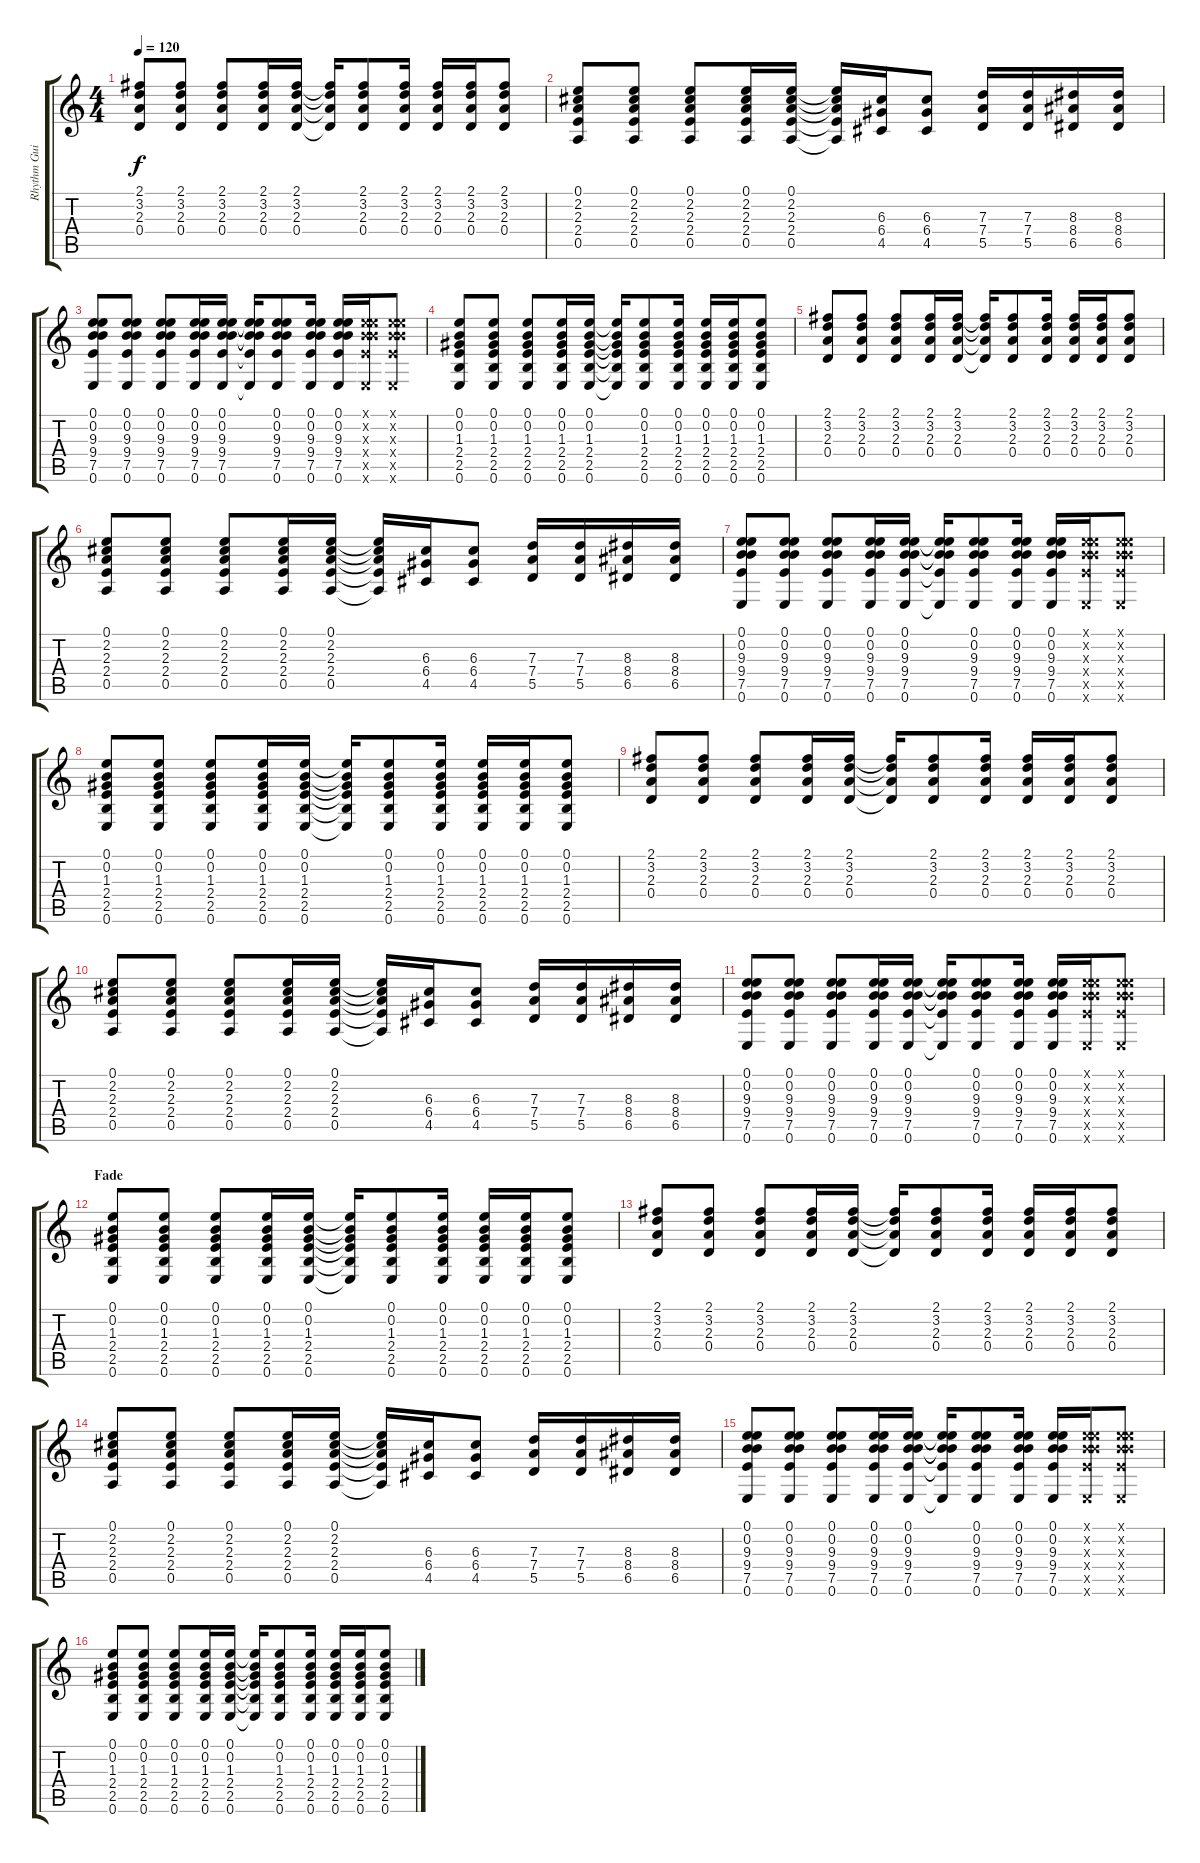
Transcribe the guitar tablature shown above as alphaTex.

\track ("Rhythm Guitar" "Rhythm Gui") {instrument acousticguitarsteel}
\staff {score tabs}
\tuning (E4 B3 G3 D3 A2 E2) {hide}
\ts (4 4)
\tempo 120
\clef g2
\ks c
(2.1 3.2 2.3 0.4).8{dy f} (2.1 3.2 2.3 0.4).8 (2.1 3.2 2.3 0.4).8 (2.1 3.2 2.3 0.4).16 (2.1 3.2 2.3 0.4).16 (2.1{t} 3.2{t} 2.3{t} 0.4{t}).16 (2.1 3.2 2.3 0.4).8 (2.1 3.2 2.3 0.4).16 (2.1 3.2 2.3 0.4).16 (2.1 3.2 2.3 0.4).16 (2.1 3.2 2.3 0.4).8 |
(0.1 2.2 2.3 2.4 0.5).8 (0.1 2.2 2.3 2.4 0.5).8 (0.1 2.2 2.3 2.4 0.5).8 (0.1 2.2 2.3 2.4 0.5).16 (0.1 2.2 2.3 2.4 0.5).16 (0.1{t} 2.2{t} 2.3{t} 2.4{t} 0.5{t}).16 (6.3 6.4 4.5).16 (6.3 6.4 4.5).8 (7.3 7.4 5.5).16 (7.3 7.4 5.5).16 (8.3 8.4 6.5).16 (8.3 8.4 6.5).16 |
(0.1 0.2 9.3 9.4 7.5 0.6).8 (0.1 0.2 9.3 9.4 7.5 0.6).8 (0.1 0.2 9.3 9.4 7.5 0.6).8 (0.1 0.2 9.3 9.4 7.5 0.6).16 (0.1 0.2 9.3 9.4 7.5 0.6).16 (0.1{t} 0.2{t} 9.3{t} 9.4{t} 7.5{t} 0.6{t}).16 (0.1 0.2 9.3 9.4 7.5 0.6).8 (0.1 0.2 9.3 9.4 7.5 0.6).16 (0.1 0.2 9.3 9.4 7.5 0.6).16 (0.1{x} 0.2{x} 9.3{x} 9.4{x} 7.5{x} 0.6{x}).16 (0.1{x} 0.2{x} 9.3{x} 9.4{x} 7.5{x} 0.6{x}).8 |
(0.1 0.2 1.3 2.4 2.5 0.6).8 (0.1 0.2 1.3 2.4 2.5 0.6).8 (0.1 0.2 1.3 2.4 2.5 0.6).8 (0.1 0.2 1.3 2.4 2.5 0.6).16 (0.1 0.2 1.3 2.4 2.5 0.6).16 (0.1{t} 0.2{t} 1.3{t} 2.4{t} 2.5{t} 0.6{t}).16 (0.1 0.2 1.3 2.4 2.5 0.6).8 (0.1 0.2 1.3 2.4 2.5 0.6).16 (0.1 0.2 1.3 2.4 2.5 0.6).16 (0.1 0.2 1.3 2.4 2.5 0.6).16 (0.1 0.2 1.3 2.4 2.5 0.6).8 |
(2.1 3.2 2.3 0.4).8 (2.1 3.2 2.3 0.4).8 (2.1 3.2 2.3 0.4).8 (2.1 3.2 2.3 0.4).16 (2.1 3.2 2.3 0.4).16 (2.1{t} 3.2{t} 2.3{t} 0.4{t}).16 (2.1 3.2 2.3 0.4).8 (2.1 3.2 2.3 0.4).16 (2.1 3.2 2.3 0.4).16 (2.1 3.2 2.3 0.4).16 (2.1 3.2 2.3 0.4).8 |
(0.1 2.2 2.3 2.4 0.5).8 (0.1 2.2 2.3 2.4 0.5).8 (0.1 2.2 2.3 2.4 0.5).8 (0.1 2.2 2.3 2.4 0.5).16 (0.1 2.2 2.3 2.4 0.5).16 (0.1{t} 2.2{t} 2.3{t} 2.4{t} 0.5{t}).16 (6.3 6.4 4.5).16 (6.3 6.4 4.5).8 (7.3 7.4 5.5).16 (7.3 7.4 5.5).16 (8.3 8.4 6.5).16 (8.3 8.4 6.5).16 |
(0.1 0.2 9.3 9.4 7.5 0.6).8 (0.1 0.2 9.3 9.4 7.5 0.6).8 (0.1 0.2 9.3 9.4 7.5 0.6).8 (0.1 0.2 9.3 9.4 7.5 0.6).16 (0.1 0.2 9.3 9.4 7.5 0.6).16 (0.1{t} 0.2{t} 9.3{t} 9.4{t} 7.5{t} 0.6{t}).16 (0.1 0.2 9.3 9.4 7.5 0.6).8 (0.1 0.2 9.3 9.4 7.5 0.6).16 (0.1 0.2 9.3 9.4 7.5 0.6).16 (0.1{x} 0.2{x} 9.3{x} 9.4{x} 7.5{x} 0.6{x}).16 (0.1{x} 0.2{x} 9.3{x} 9.4{x} 7.5{x} 0.6{x}).8 |
(0.1 0.2 1.3 2.4 2.5 0.6).8 (0.1 0.2 1.3 2.4 2.5 0.6).8 (0.1 0.2 1.3 2.4 2.5 0.6).8 (0.1 0.2 1.3 2.4 2.5 0.6).16 (0.1 0.2 1.3 2.4 2.5 0.6).16 (0.1{t} 0.2{t} 1.3{t} 2.4{t} 2.5{t} 0.6{t}).16 (0.1 0.2 1.3 2.4 2.5 0.6).8 (0.1 0.2 1.3 2.4 2.5 0.6).16 (0.1 0.2 1.3 2.4 2.5 0.6).16 (0.1 0.2 1.3 2.4 2.5 0.6).16 (0.1 0.2 1.3 2.4 2.5 0.6).8 |
(2.1 3.2 2.3 0.4).8 (2.1 3.2 2.3 0.4).8 (2.1 3.2 2.3 0.4).8 (2.1 3.2 2.3 0.4).16 (2.1 3.2 2.3 0.4).16 (2.1{t} 3.2{t} 2.3{t} 0.4{t}).16 (2.1 3.2 2.3 0.4).8 (2.1 3.2 2.3 0.4).16 (2.1 3.2 2.3 0.4).16 (2.1 3.2 2.3 0.4).16 (2.1 3.2 2.3 0.4).8 |
(0.1 2.2 2.3 2.4 0.5).8 (0.1 2.2 2.3 2.4 0.5).8 (0.1 2.2 2.3 2.4 0.5).8 (0.1 2.2 2.3 2.4 0.5).16 (0.1 2.2 2.3 2.4 0.5).16 (0.1{t} 2.2{t} 2.3{t} 2.4{t} 0.5{t}).16 (6.3 6.4 4.5).16 (6.3 6.4 4.5).8 (7.3 7.4 5.5).16 (7.3 7.4 5.5).16 (8.3 8.4 6.5).16 (8.3 8.4 6.5).16 |
(0.1 0.2 9.3 9.4 7.5 0.6).8 (0.1 0.2 9.3 9.4 7.5 0.6).8 (0.1 0.2 9.3 9.4 7.5 0.6).8 (0.1 0.2 9.3 9.4 7.5 0.6).16 (0.1 0.2 9.3 9.4 7.5 0.6).16 (0.1{t} 0.2{t} 9.3{t} 9.4{t} 7.5{t} 0.6{t}).16 (0.1 0.2 9.3 9.4 7.5 0.6).8 (0.1 0.2 9.3 9.4 7.5 0.6).16 (0.1 0.2 9.3 9.4 7.5 0.6).16 (0.1{x} 0.2{x} 9.3{x} 9.4{x} 7.5{x} 0.6{x}).16 (0.1{x} 0.2{x} 9.3{x} 9.4{x} 7.5{x} 0.6{x}).8 |
\section ("" "Fade")
(0.1 0.2 1.3 2.4 2.5 0.6).8{volume 7} (0.1 0.2 1.3 2.4 2.5 0.6).8 (0.1 0.2 1.3 2.4 2.5 0.6).8 (0.1 0.2 1.3 2.4 2.5 0.6).16 (0.1 0.2 1.3 2.4 2.5 0.6).16 (0.1{t} 0.2{t} 1.3{t} 2.4{t} 2.5{t} 0.6{t}).16 (0.1 0.2 1.3 2.4 2.5 0.6).8 (0.1 0.2 1.3 2.4 2.5 0.6).16 (0.1 0.2 1.3 2.4 2.5 0.6).16 (0.1 0.2 1.3 2.4 2.5 0.6).16 (0.1 0.2 1.3 2.4 2.5 0.6).8 |
(2.1 3.2 2.3 0.4).8 (2.1 3.2 2.3 0.4).8 (2.1 3.2 2.3 0.4).8 (2.1 3.2 2.3 0.4).16 (2.1 3.2 2.3 0.4).16 (2.1{t} 3.2{t} 2.3{t} 0.4{t}).16 (2.1 3.2 2.3 0.4).8 (2.1 3.2 2.3 0.4).16 (2.1 3.2 2.3 0.4).16 (2.1 3.2 2.3 0.4).16 (2.1 3.2 2.3 0.4).8 |
(0.1 2.2 2.3 2.4 0.5).8{volume 4} (0.1 2.2 2.3 2.4 0.5).8 (0.1 2.2 2.3 2.4 0.5).8 (0.1 2.2 2.3 2.4 0.5).16 (0.1 2.2 2.3 2.4 0.5).16 (0.1{t} 2.2{t} 2.3{t} 2.4{t} 0.5{t}).16 (6.3 6.4 4.5).16 (6.3 6.4 4.5).8 (7.3 7.4 5.5).16 (7.3 7.4 5.5).16 (8.3 8.4 6.5).16 (8.3 8.4 6.5).16 |
(0.1 0.2 9.3 9.4 7.5 0.6).8 (0.1 0.2 9.3 9.4 7.5 0.6).8 (0.1 0.2 9.3 9.4 7.5 0.6).8 (0.1 0.2 9.3 9.4 7.5 0.6).16 (0.1 0.2 9.3 9.4 7.5 0.6).16 (0.1{t} 0.2{t} 9.3{t} 9.4{t} 7.5{t} 0.6{t}).16 (0.1 0.2 9.3 9.4 7.5 0.6).8 (0.1 0.2 9.3 9.4 7.5 0.6).16 (0.1 0.2 9.3 9.4 7.5 0.6).16 (0.1{x} 0.2{x} 9.3{x} 9.4{x} 7.5{x} 0.6{x}).16 (0.1{x} 0.2{x} 9.3{x} 9.4{x} 7.5{x} 0.6{x}).8 |
(0.1 0.2 1.3 2.4 2.5 0.6).8{volume 2} (0.1 0.2 1.3 2.4 2.5 0.6).8 (0.1 0.2 1.3 2.4 2.5 0.6).8 (0.1 0.2 1.3 2.4 2.5 0.6).16 (0.1 0.2 1.3 2.4 2.5 0.6).16 (0.1{t} 0.2{t} 1.3{t} 2.4{t} 2.5{t} 0.6{t}).16 (0.1 0.2 1.3 2.4 2.5 0.6).8 (0.1 0.2 1.3 2.4 2.5 0.6).16 (0.1 0.2 1.3 2.4 2.5 0.6).16 (0.1 0.2 1.3 2.4 2.5 0.6).16 (0.1 0.2 1.3 2.4 2.5 0.6).8
